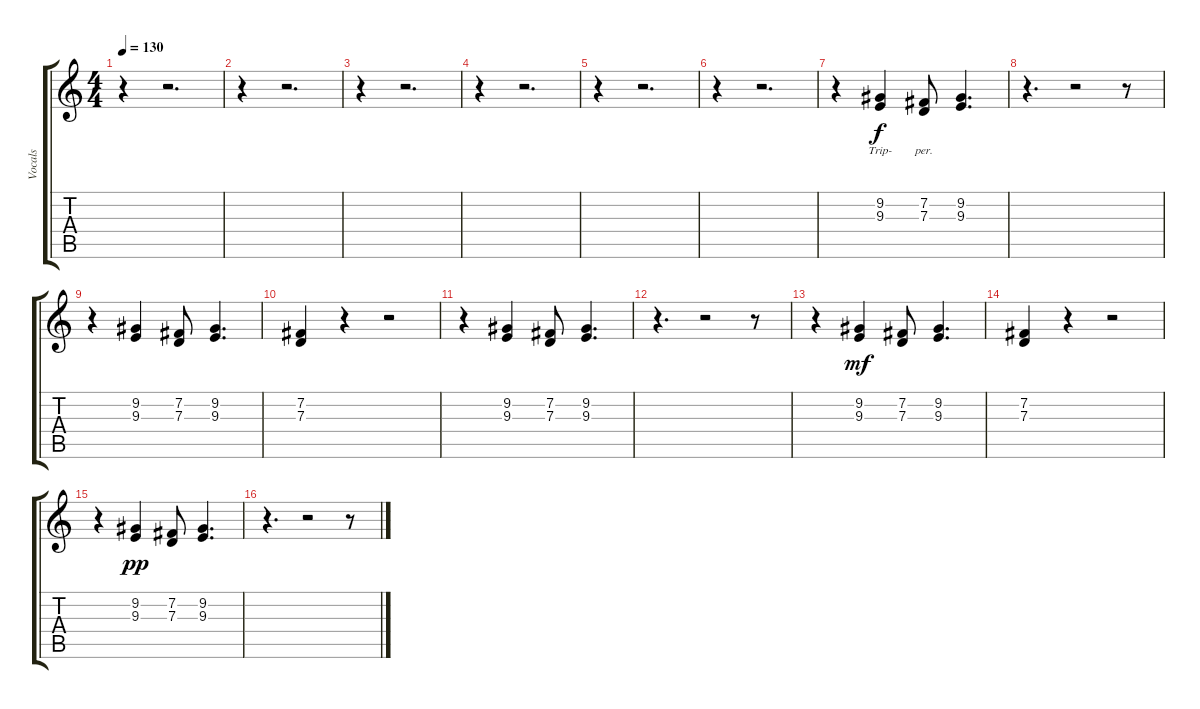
\track ("Vocals" "Vocals") {instrument voiceoohs}
\staff {score tabs}
\tuning (E4 B3 G3 D3 A2 E2) {hide}
\ts (4 4)
\tempo 130
\clef g2
\ks c
r.4{dy f} r.2{d} |
r.4 r.2{d} |
r.4 r.2{d} |
r.4 r.2{d} |
r.4 r.2{d} |
r.4 r.2{d} |
r.4 (9.2 9.3).4{lyrics (0 "Trip-") lyrics (1 "") lyrics (2 "") lyrics (3 "") lyrics (4 "")} (7.2 7.3).8{lyrics (0 "per.") lyrics (1 "") lyrics (2 "") lyrics (3 "") lyrics (4 "")} (9.2 9.3).4{d} |
r.4{d} r.2 r.8 |
r.4 (9.2 9.3).4 (7.2 7.3).8 (9.2 9.3).4{d} |
(7.2 7.3).4 r.4 r.2 |
r.4 (9.2 9.3).4 (7.2 7.3).8 (9.2 9.3).4{d} |
r.4{d} r.2 r.8 |
r.4 (9.2 9.3).4{dy mf} (7.2 7.3).8 (9.2 9.3).4{d} |
(7.2 7.3).4 r.4 r.2 |
r.4 (9.2 9.3).4{dy pp} (7.2 7.3).8 (9.2 9.3).4{d} |
r.4{d} r.2 r.8
